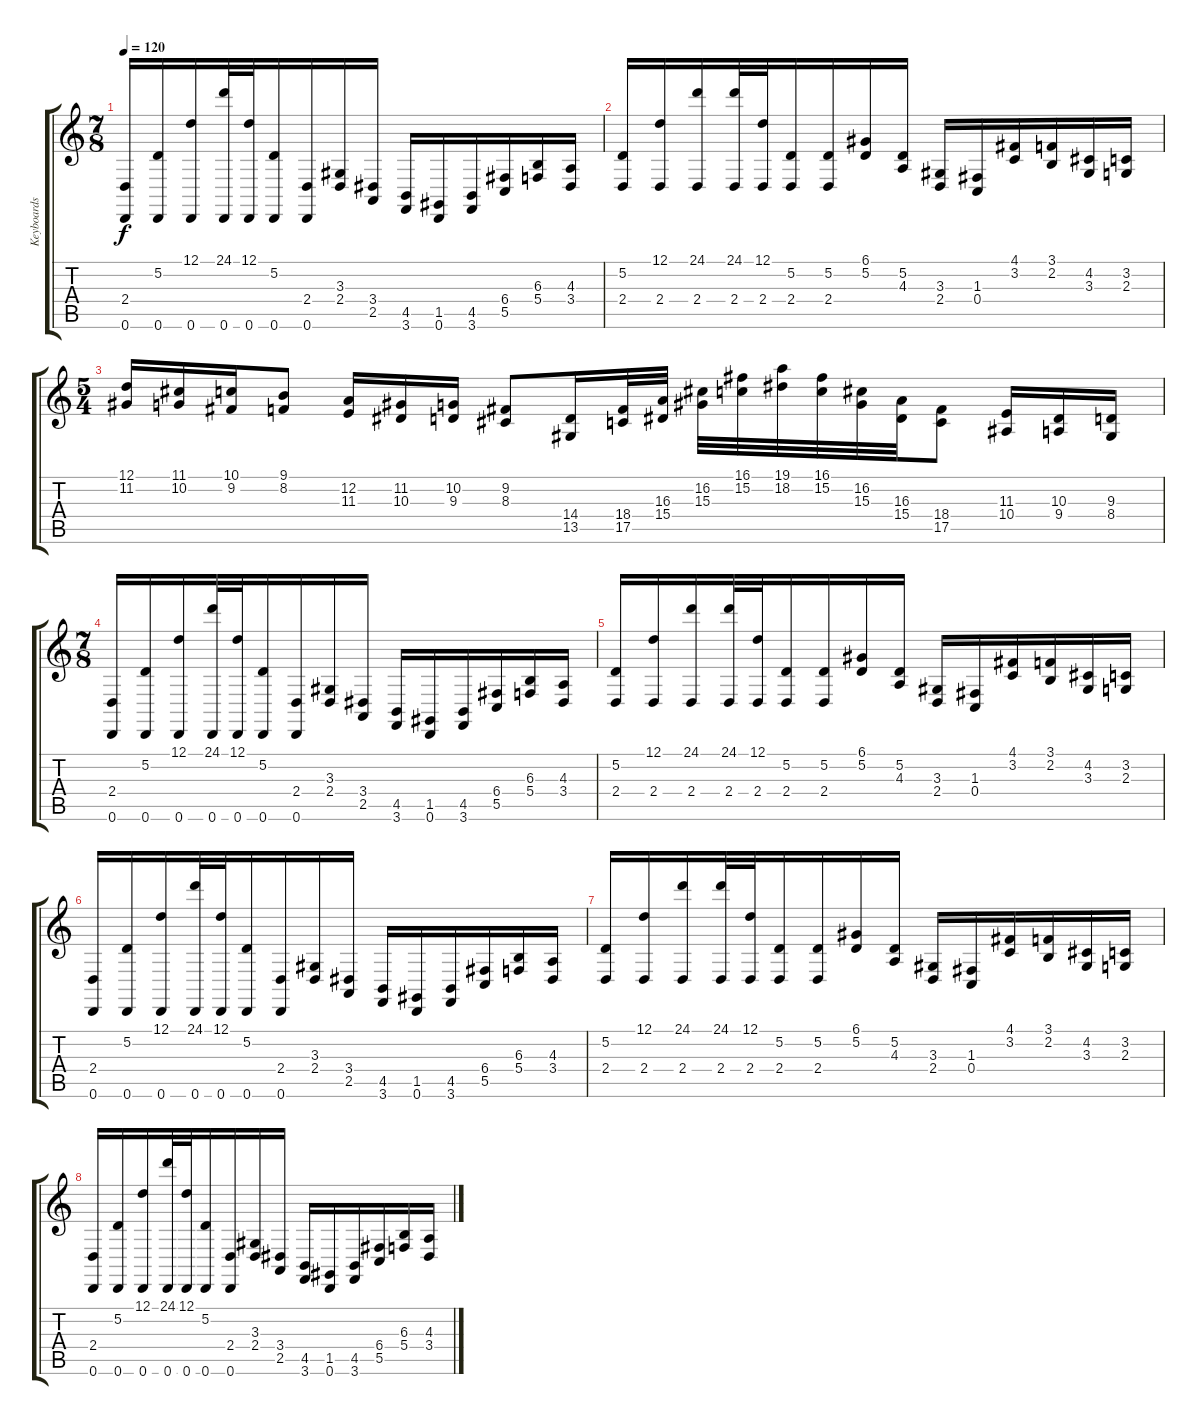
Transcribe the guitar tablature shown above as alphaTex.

\track ("Keyboards" "Keyboards") {instrument stringensemble1}
\staff {score tabs}
\tuning (D4 A3 F3 C3 G2 D2) {hide}
\ts (7 8)
\tempo 120
\clef g2
\ks c
(2.4 0.6).16{dy f volume 13 instrument harpsichord} (5.2 0.6).16 (12.1 0.6).16 (24.1 0.6).32 (12.1 0.6).32 (5.2 0.6).16 (2.4 0.6).16 (3.3 2.4).16 (3.4 2.5).16 (4.5 3.6).16 (1.5 0.6).16 (4.5 3.6).16 (6.4 5.5).16 (6.3 5.4).16 (4.3 3.4).16 |
(5.2 2.4).16 (12.1 2.4).16 (24.1 2.4).16 (24.1 2.4).32 (12.1 2.4).32 (5.2 2.4).16 (5.2 2.4).16 (6.1 5.2).16 (5.2 4.3).16 (3.3 2.4).16 (1.3 0.4).16 (4.1 3.2).16 (3.1 2.2).16 (4.2 3.3).16 (3.2 2.3).16 |
\ts (5 4)
(12.1 11.2).16{volume 13 instrument harpsichord} (11.1 10.2).16 (10.1 9.2).16 (9.1 8.2).8 (12.2 11.3).16 (11.2 10.3).16 (10.2 9.3).16 (9.2 8.3).8 (14.4 13.5).16 (18.4 17.5).32 (16.3 15.4).32 (16.2 15.3).32 (16.1 15.2).32 (19.1 18.2).32 (16.1 15.2).32 (16.2 15.3).32 (16.3 15.4).32 (18.4 17.5).8 (11.3 10.4).16 (10.3 9.4).16 (9.3 8.4).16 |
\ts (7 8)
(2.4 0.6).16{volume 13 instrument harpsichord} (5.2 0.6).16 (12.1 0.6).16 (24.1 0.6).32 (12.1 0.6).32 (5.2 0.6).16 (2.4 0.6).16 (3.3 2.4).16 (3.4 2.5).16 (4.5 3.6).16 (1.5 0.6).16 (4.5 3.6).16 (6.4 5.5).16 (6.3 5.4).16 (4.3 3.4).16 |
(5.2 2.4).16 (12.1 2.4).16 (24.1 2.4).16 (24.1 2.4).32 (12.1 2.4).32 (5.2 2.4).16 (5.2 2.4).16 (6.1 5.2).16 (5.2 4.3).16 (3.3 2.4).16 (1.3 0.4).16 (4.1 3.2).16 (3.1 2.2).16 (4.2 3.3).16 (3.2 2.3).16 |
(2.4 0.6).16{volume 13 instrument harpsichord} (5.2 0.6).16 (12.1 0.6).16 (24.1 0.6).32 (12.1 0.6).32 (5.2 0.6).16 (2.4 0.6).16 (3.3 2.4).16 (3.4 2.5).16 (4.5 3.6).16 (1.5 0.6).16 (4.5 3.6).16 (6.4 5.5).16 (6.3 5.4).16 (4.3 3.4).16 |
(5.2 2.4).16 (12.1 2.4).16 (24.1 2.4).16 (24.1 2.4).32 (12.1 2.4).32 (5.2 2.4).16 (5.2 2.4).16 (6.1 5.2).16 (5.2 4.3).16 (3.3 2.4).16 (1.3 0.4).16 (4.1 3.2).16 (3.1 2.2).16 (4.2 3.3).16 (3.2 2.3).16 |
(2.4 0.6).16{volume 13 instrument harpsichord} (5.2 0.6).16 (12.1 0.6).16 (24.1 0.6).32 (12.1 0.6).32 (5.2 0.6).16 (2.4 0.6).16 (3.3 2.4).16 (3.4 2.5).16 (4.5 3.6).16 (1.5 0.6).16 (4.5 3.6).16 (6.4 5.5).16 (6.3 5.4).16 (4.3 3.4).16
